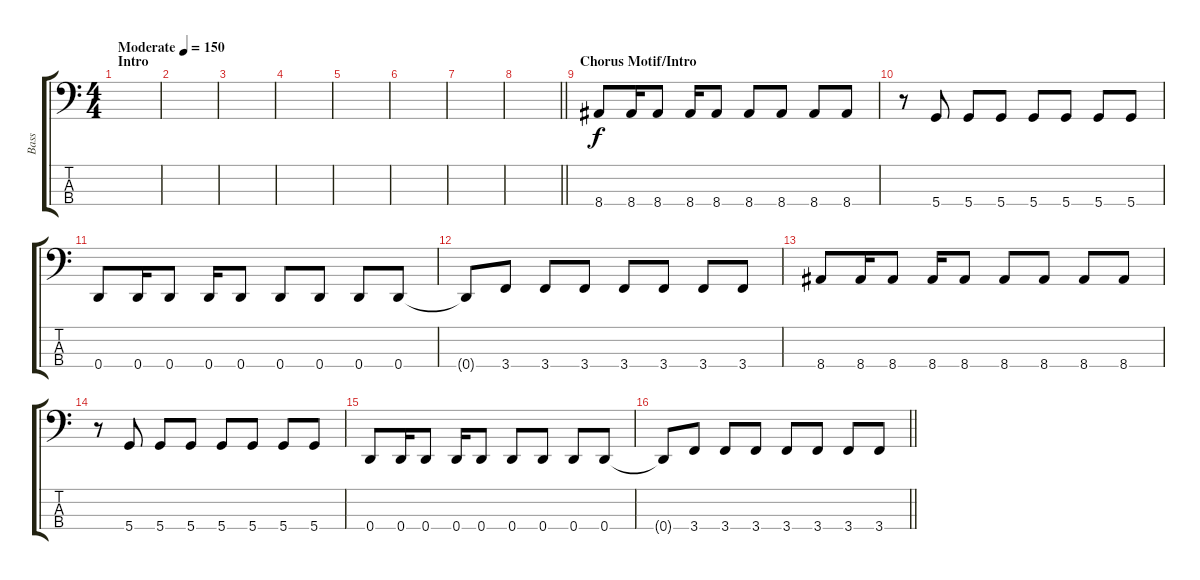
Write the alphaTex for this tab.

\track ("Bass" "Bass") {instrument electricbassfinger}
\staff {score tabs}
\tuning (G2 D2 A1 D1) {hide}
\ts (4 4)
\section ("" "Intro")
\tempo (150 "Moderate")
\clef f4
\ks c
|
|
|
|
|
|
|
\barLineRight lightlight
|
\section ("" "Chorus Motif/Intro")
8.4.8 8.4.16 8.4.8 8.4.16 8.4.8 8.4.8 8.4.8 8.4.8 8.4.8 |
r.8 5.4.8 5.4.8 5.4.8 5.4.8 5.4.8 5.4.8 5.4.8 |
0.4.8 0.4.16 0.4.8 0.4.16 0.4.8 0.4.8 0.4.8 0.4.8 0.4.8 |
0.4{t}.8 3.4.8 3.4.8 3.4.8 3.4.8 3.4.8 3.4.8 3.4.8 |
8.4.8 8.4.16 8.4.8 8.4.16 8.4.8 8.4.8 8.4.8 8.4.8 8.4.8 |
r.8 5.4.8 5.4.8 5.4.8 5.4.8 5.4.8 5.4.8 5.4.8 |
0.4.8 0.4.16 0.4.8 0.4.16 0.4.8 0.4.8 0.4.8 0.4.8 0.4.8 |
\barLineRight lightlight
0.4{t}.8 3.4.8 3.4.8 3.4.8 3.4.8 3.4.8 3.4.8 3.4.8
